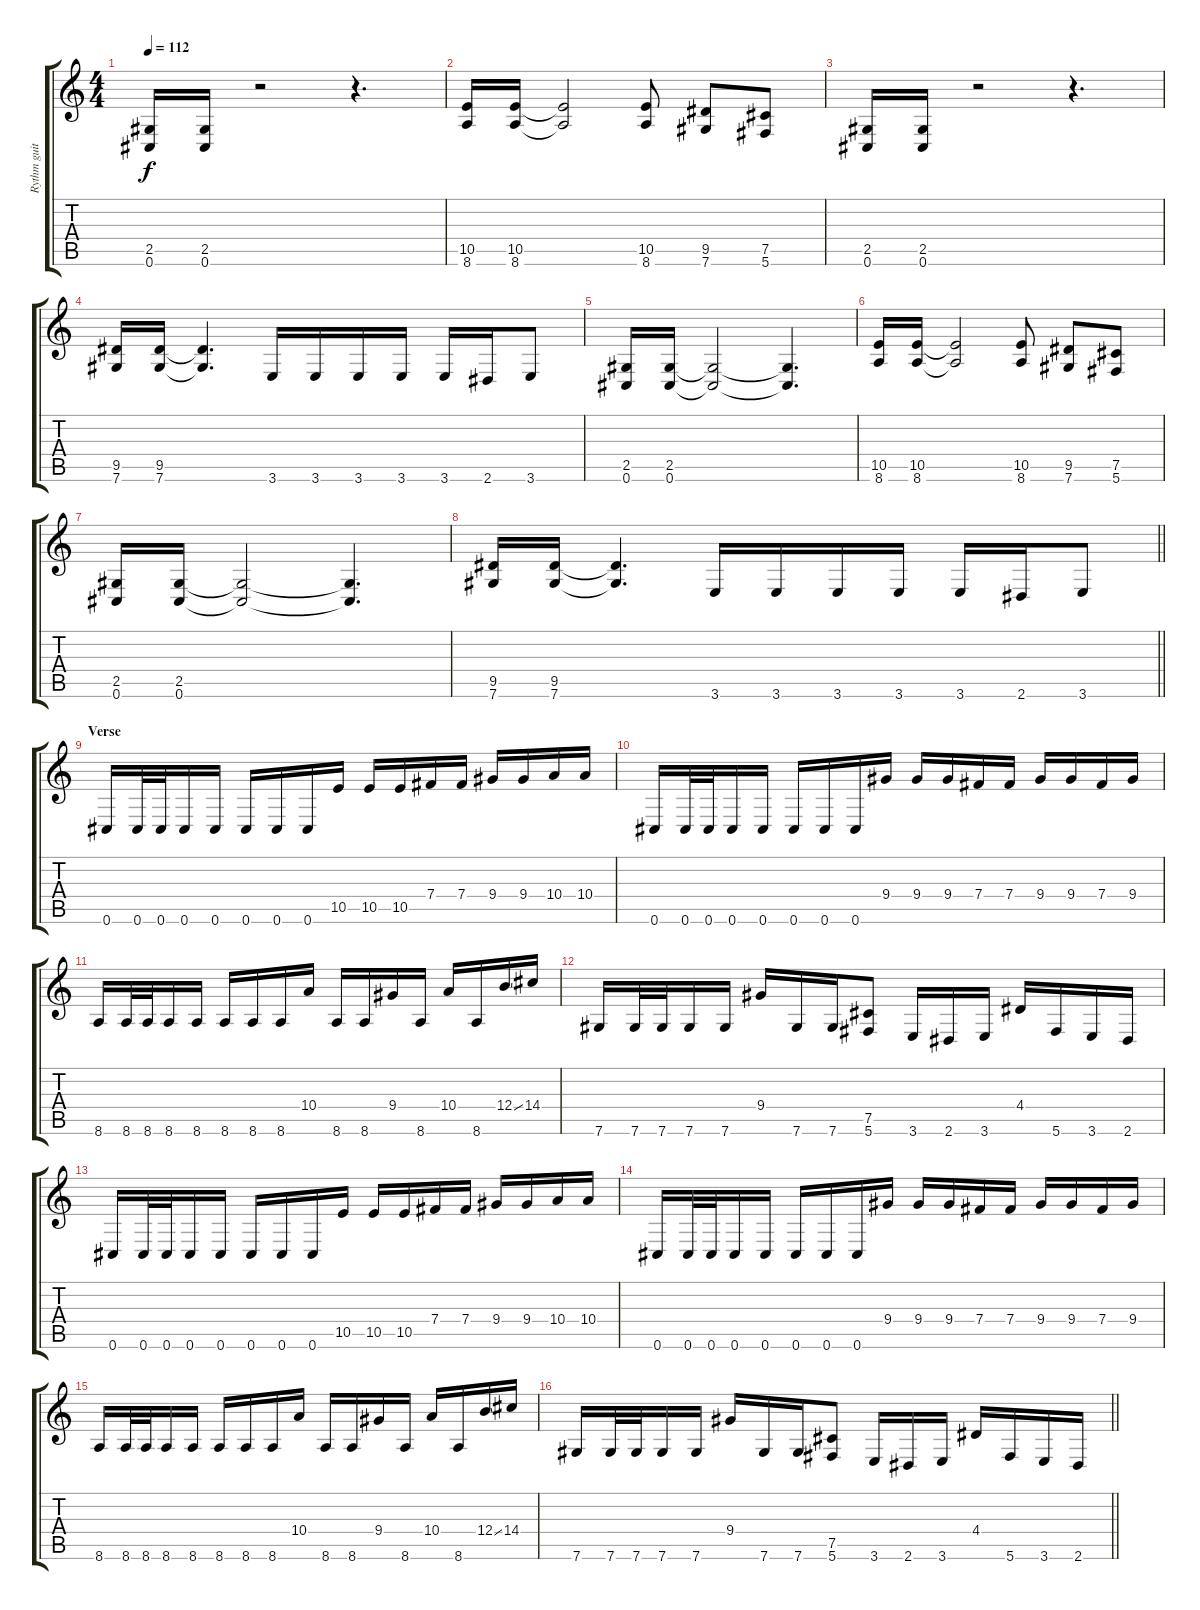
\track ("Rythm guitar" "Rythm guit") {instrument distortionguitar}
\staff {score tabs}
\tuning (Db4 Ab3 E3 B2 Gb2 Db2) {hide}
\ts (4 4)
\tempo 112
\clef g2
\ks c
(2.5 0.6).16{dy f instrument distortionguitar} (2.5 0.6).16 r.2 r.4{d} |
(10.5 8.6).16 (10.5 8.6).16 (10.5{t} 8.6{t}).2 (10.5 8.6).8 (9.5 7.6).8 (7.5 5.6).8 |
(2.5 0.6).16 (2.5 0.6).16 r.2 r.4{d} |
(9.5 7.6).16 (9.5 7.6).16 (9.5{t} 7.6{t}).4{d} 3.6.16 3.6.16 3.6.16 3.6.16 3.6.16 2.6.16 3.6.8 |
(2.5 0.6).16 (2.5 0.6).16 (2.5{t} 0.6{t}).2 (2.5{t} 0.6{t}).4{d} |
(10.5 8.6).16 (10.5 8.6).16 (10.5{t} 8.6{t}).2 (10.5 8.6).8 (9.5 7.6).8 (7.5 5.6).8 |
(2.5 0.6).16 (2.5 0.6).16 (2.5{t} 0.6{t}).2 (2.5{t} 0.6{t}).4{d} |
\barLineRight lightlight
(9.5 7.6).16 (9.5 7.6).16 (9.5{t} 7.6{t}).4{d} 3.6.16 3.6.16 3.6.16 3.6.16 3.6.16 2.6.16 3.6.8 |
\section ("" "Verse")
0.6.16 0.6.32 0.6.32 0.6.16 0.6.16 0.6.16 0.6.16 0.6.16 10.5.16 10.5.16 10.5.16 7.4.16 7.4.16 9.4.16 9.4.16 10.4.16 10.4.16 |
0.6.16 0.6.32 0.6.32 0.6.16 0.6.16 0.6.16 0.6.16 0.6.16 9.4.16 9.4.16 9.4.16 7.4.16 7.4.16 9.4.16 9.4.16 7.4.16 9.4.16 |
8.6.16 8.6.32 8.6.32 8.6.16 8.6.16 8.6.16 8.6.16 8.6.16 10.4.16 8.6.16 8.6.16 9.4.16 8.6.16 10.4.16 8.6.16 12.4{ss}.16 14.4.16 |
7.6.16 7.6.32 7.6.32 7.6.16 7.6.16 9.4.16 7.6.16 7.6.16 (7.5 5.6).8 3.6.16 2.6.16 3.6.16 4.4.16 5.6.16 3.6.16 2.6.16 |
0.6.16 0.6.32 0.6.32 0.6.16 0.6.16 0.6.16 0.6.16 0.6.16 10.5.16 10.5.16 10.5.16 7.4.16 7.4.16 9.4.16 9.4.16 10.4.16 10.4.16 |
0.6.16 0.6.32 0.6.32 0.6.16 0.6.16 0.6.16 0.6.16 0.6.16 9.4.16 9.4.16 9.4.16 7.4.16 7.4.16 9.4.16 9.4.16 7.4.16 9.4.16 |
8.6.16 8.6.32 8.6.32 8.6.16 8.6.16 8.6.16 8.6.16 8.6.16 10.4.16 8.6.16 8.6.16 9.4.16 8.6.16 10.4.16 8.6.16 12.4{ss}.16 14.4.16 |
\barLineRight lightlight
7.6.16 7.6.32 7.6.32 7.6.16 7.6.16 9.4.16 7.6.16 7.6.16 (7.5 5.6).8 3.6.16 2.6.16 3.6.16 4.4.16 5.6.16 3.6.16 2.6.16
